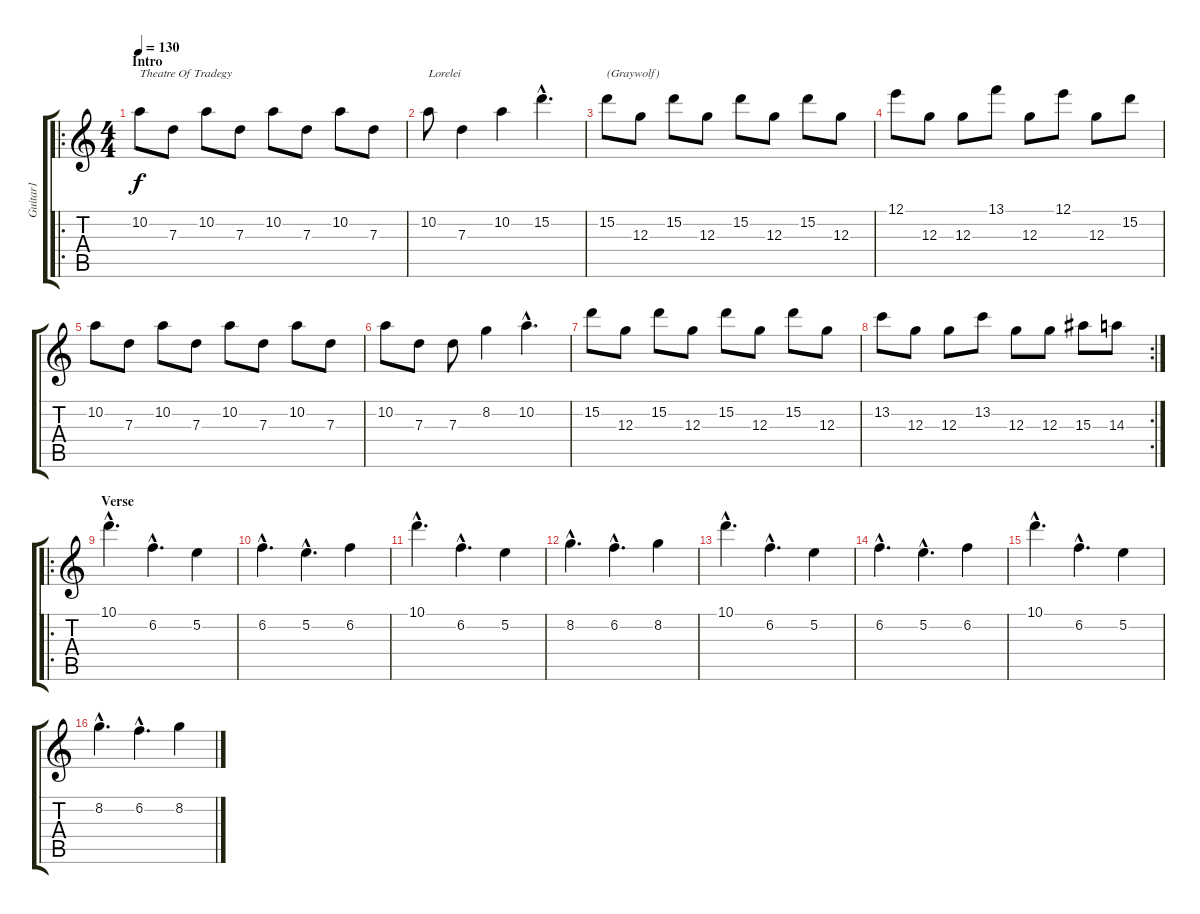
\track ("Guitar1" "Guitar1") {instrument distortionguitar}
\staff {score tabs}
\tuning (E4 B3 G3 D3 A2 E2) {hide}
\ro
\ts (4 4)
\section ("" "Intro")
\tempo 130
\clef g2
\ks c
10.2.8{txt "Theatre Of Tradegy" dy f instrument distortionguitar} 7.3.8 10.2.8 7.3.8 10.2.8 7.3.8 10.2.8 7.3.8 |
10.2.8{txt "Lorelei"} 7.3.4 10.2.4 15.2{hac}.4{d} |
15.2.8{txt "(Graywolf)"} 12.3.8 15.2.8 12.3.8 15.2.8 12.3.8 15.2.8 12.3.8 |
12.1.8 12.3.8 12.3.8 13.1.8 12.3.8 12.1.8 12.3.8 15.2.8 |
10.2.8 7.3.8 10.2.8 7.3.8 10.2.8 7.3.8 10.2.8 7.3.8 |
10.2.8 7.3.8 7.3.8 8.2.4 10.2{hac}.4{d} |
15.2.8 12.3.8 15.2.8 12.3.8 15.2.8 12.3.8 15.2.8 12.3.8 |
\rc 2
13.2.8 12.3.8 12.3.8 13.2.8 12.3.8 12.3.8 15.3.8 14.3.8 |
\ro
\section ("" "Verse")
10.1{hac}.4{d} 6.2{hac}.4{d} 5.2.4 |
6.2{hac}.4{d} 5.2{hac}.4{d} 6.2.4 |
10.1{hac}.4{d} 6.2{hac}.4{d} 5.2.4 |
8.2{hac}.4{d} 6.2{hac}.4{d} 8.2.4 |
10.1{hac}.4{d} 6.2{hac}.4{d} 5.2.4 |
6.2{hac}.4{d} 5.2{hac}.4{d} 6.2.4 |
10.1{hac}.4{d} 6.2{hac}.4{d} 5.2.4 |
8.2{hac}.4{d} 6.2{hac}.4{d} 8.2.4
